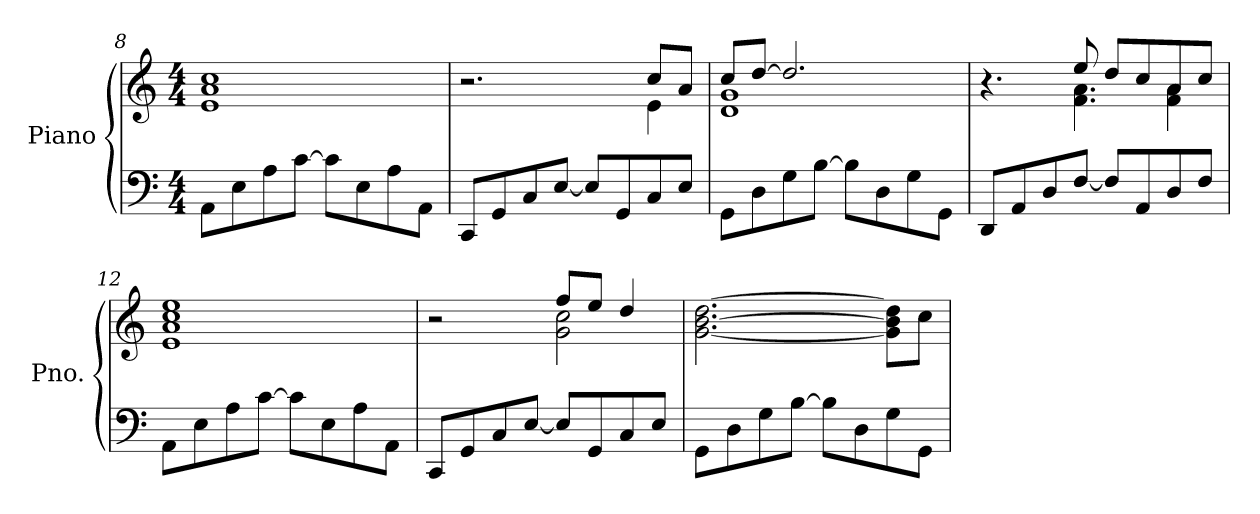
**kern	**kern
*part1	*part1
*staff2	*staff1
*I"Piano	*
*I'Pno.	*
!!LO:LB:g=z
*clefF4	*clefG2
*k[]	*k[]
*M4/4	*M4/4
=8	=8
8AA\L	1e 1a 1cc
8E\	.
8A\	.
[8c\J	.
8c\L]	.
8E\	.
8A\	.
8AA\J	.
=9	=9
*	*^
8CC/L	2.r	2.ryy
8GG/	.	.
8C/	.	.
[8E/J	.	.
8E/L]	.	.
8GG/	.	.
8C/	8cc/L	4e\
8E/J	8a/J	.
=10	=10	=10
8GG\L	8cc/L	1d 1g
8D\	[8dd/J	.
8G\	2.dd/]	.
[8B\J	.	.
8B\L]	.	.
8D\	.	.
8G\	.	.
8GG\J	.	.
=11	=11	=11
8DD/L	4.r	4.ryy
8AA/	.	.
8D/	.	.
[8F/J	8ee/	4.f\ 4.a\
8F/L]	8dd/L	.
8AA/	8cc/	.
8D/	8a/	4f\ 4a\
8F/J	8cc/J	.
*	*v	*v
=12	=12
8AA\L	1e 1a 1cc 1ee
8E\	.
8A\	.
[8c\J	.
8c\L]	.
8E\	.
8A\	.
8AA\J	.
!!LO:LB:g=z
=13	=13
*	*^
8CC/L	2r	2ryy
8GG/	.	.
8C/	.	.
[8E/J	.	.
8E/L]	8ff/L	2g\ 2cc\
8GG/	8ee/J	.
8C/	4dd/	.
8E/J	.	.
*	*v	*v
=14	=14
8GG\L	[2.g\ [2.b\ [2.dd\
8D\	.
8G\	.
[8B\J	.
8B\L]	.
8D\	.
8G\	8g\] 8b\] 8dd\]L
8GG\J	8cc\J
=	=
*-	*-
